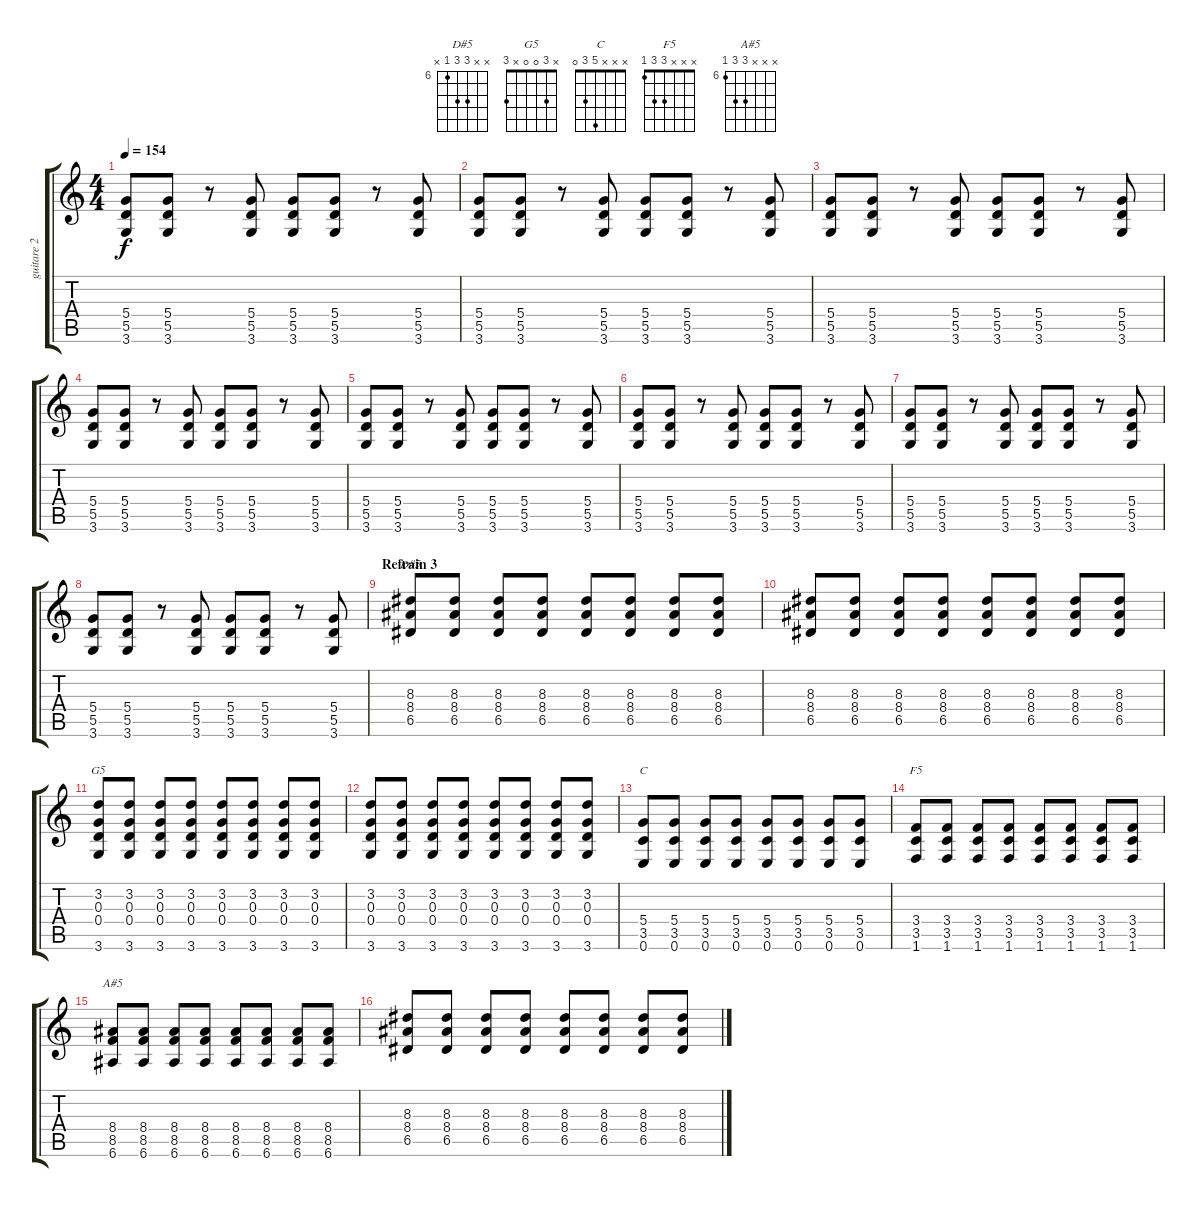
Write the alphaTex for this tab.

\track ("guitare 2" "guitare 2") {instrument overdrivenguitar}
\staff {score tabs}
\tuning (E4 B3 G3 D3 A2 E2) {hide}
\chord ("D#5" x x 8 8 6 x) {firstfret 6}
\chord ("G5" x 3 0 0 x 3)
\chord ("C" x x x 5 3 0)
\chord ("F5" x x x 3 3 1)
\chord ("A#5" x x x 8 8 6) {firstfret 6}
\ts (4 4)
\tempo 154
\clef g2
\ks c
(5.4 5.5 3.6).8{dy f} (5.4 5.5 3.6).8 r.8 (5.4 5.5 3.6).8 (5.4 5.5 3.6).8 (5.4 5.5 3.6).8 r.8 (5.4 5.5 3.6).8 |
(5.4 5.5 3.6).8 (5.4 5.5 3.6).8 r.8 (5.4 5.5 3.6).8 (5.4 5.5 3.6).8 (5.4 5.5 3.6).8 r.8 (5.4 5.5 3.6).8 |
(5.4 5.5 3.6).8 (5.4 5.5 3.6).8 r.8 (5.4 5.5 3.6).8 (5.4 5.5 3.6).8 (5.4 5.5 3.6).8 r.8 (5.4 5.5 3.6).8 |
(5.4 5.5 3.6).8 (5.4 5.5 3.6).8 r.8 (5.4 5.5 3.6).8 (5.4 5.5 3.6).8 (5.4 5.5 3.6).8 r.8 (5.4 5.5 3.6).8 |
(5.4 5.5 3.6).8 (5.4 5.5 3.6).8 r.8 (5.4 5.5 3.6).8 (5.4 5.5 3.6).8 (5.4 5.5 3.6).8 r.8 (5.4 5.5 3.6).8 |
(5.4 5.5 3.6).8 (5.4 5.5 3.6).8 r.8 (5.4 5.5 3.6).8 (5.4 5.5 3.6).8 (5.4 5.5 3.6).8 r.8 (5.4 5.5 3.6).8 |
(5.4 5.5 3.6).8 (5.4 5.5 3.6).8 r.8 (5.4 5.5 3.6).8 (5.4 5.5 3.6).8 (5.4 5.5 3.6).8 r.8 (5.4 5.5 3.6).8 |
(5.4 5.5 3.6).8 (5.4 5.5 3.6).8 r.8 (5.4 5.5 3.6).8 (5.4 5.5 3.6).8 (5.4 5.5 3.6).8 r.8 (5.4 5.5 3.6).8 |
\section ("" "Refrain 3")
(8.3 8.4 6.5).8{ch "D#5" instrument overdrivenguitar} (8.3 8.4 6.5).8 (8.3 8.4 6.5).8 (8.3 8.4 6.5).8 (8.3 8.4 6.5).8 (8.3 8.4 6.5).8 (8.3 8.4 6.5).8 (8.3 8.4 6.5).8 |
(8.3 8.4 6.5).8 (8.3 8.4 6.5).8 (8.3 8.4 6.5).8 (8.3 8.4 6.5).8 (8.3 8.4 6.5).8 (8.3 8.4 6.5).8 (8.3 8.4 6.5).8 (8.3 8.4 6.5).8 |
(3.2 0.3 0.4 3.6).8{ch "G5"} (3.2 0.3 0.4 3.6).8 (3.2 0.3 0.4 3.6).8 (3.2 0.3 0.4 3.6).8 (3.2 0.3 0.4 3.6).8 (3.2 0.3 0.4 3.6).8 (3.2 0.3 0.4 3.6).8 (3.2 0.3 0.4 3.6).8 |
(3.2 0.3 0.4 3.6).8 (3.2 0.3 0.4 3.6).8 (3.2 0.3 0.4 3.6).8 (3.2 0.3 0.4 3.6).8 (3.2 0.3 0.4 3.6).8 (3.2 0.3 0.4 3.6).8 (3.2 0.3 0.4 3.6).8 (3.2 0.3 0.4 3.6).8 |
(5.4 3.5 0.6).8{ch "C"} (5.4 3.5 0.6).8 (5.4 3.5 0.6).8 (5.4 3.5 0.6).8 (5.4 3.5 0.6).8 (5.4 3.5 0.6).8 (5.4 3.5 0.6).8 (5.4 3.5 0.6).8 |
(3.4 3.5 1.6).8{ch "F5"} (3.4 3.5 1.6).8 (3.4 3.5 1.6).8 (3.4 3.5 1.6).8 (3.4 3.5 1.6).8 (3.4 3.5 1.6).8 (3.4 3.5 1.6).8 (3.4 3.5 1.6).8 |
(8.4 8.5 6.6).8{ch "A#5"} (8.4 8.5 6.6).8 (8.4 8.5 6.6).8 (8.4 8.5 6.6).8 (8.4 8.5 6.6).8 (8.4 8.5 6.6).8 (8.4 8.5 6.6).8 (8.4 8.5 6.6).8 |
(8.3 8.4 6.5).8{instrument overdrivenguitar} (8.3 8.4 6.5).8 (8.3 8.4 6.5).8 (8.3 8.4 6.5).8 (8.3 8.4 6.5).8 (8.3 8.4 6.5).8 (8.3 8.4 6.5).8 (8.3 8.4 6.5).8
